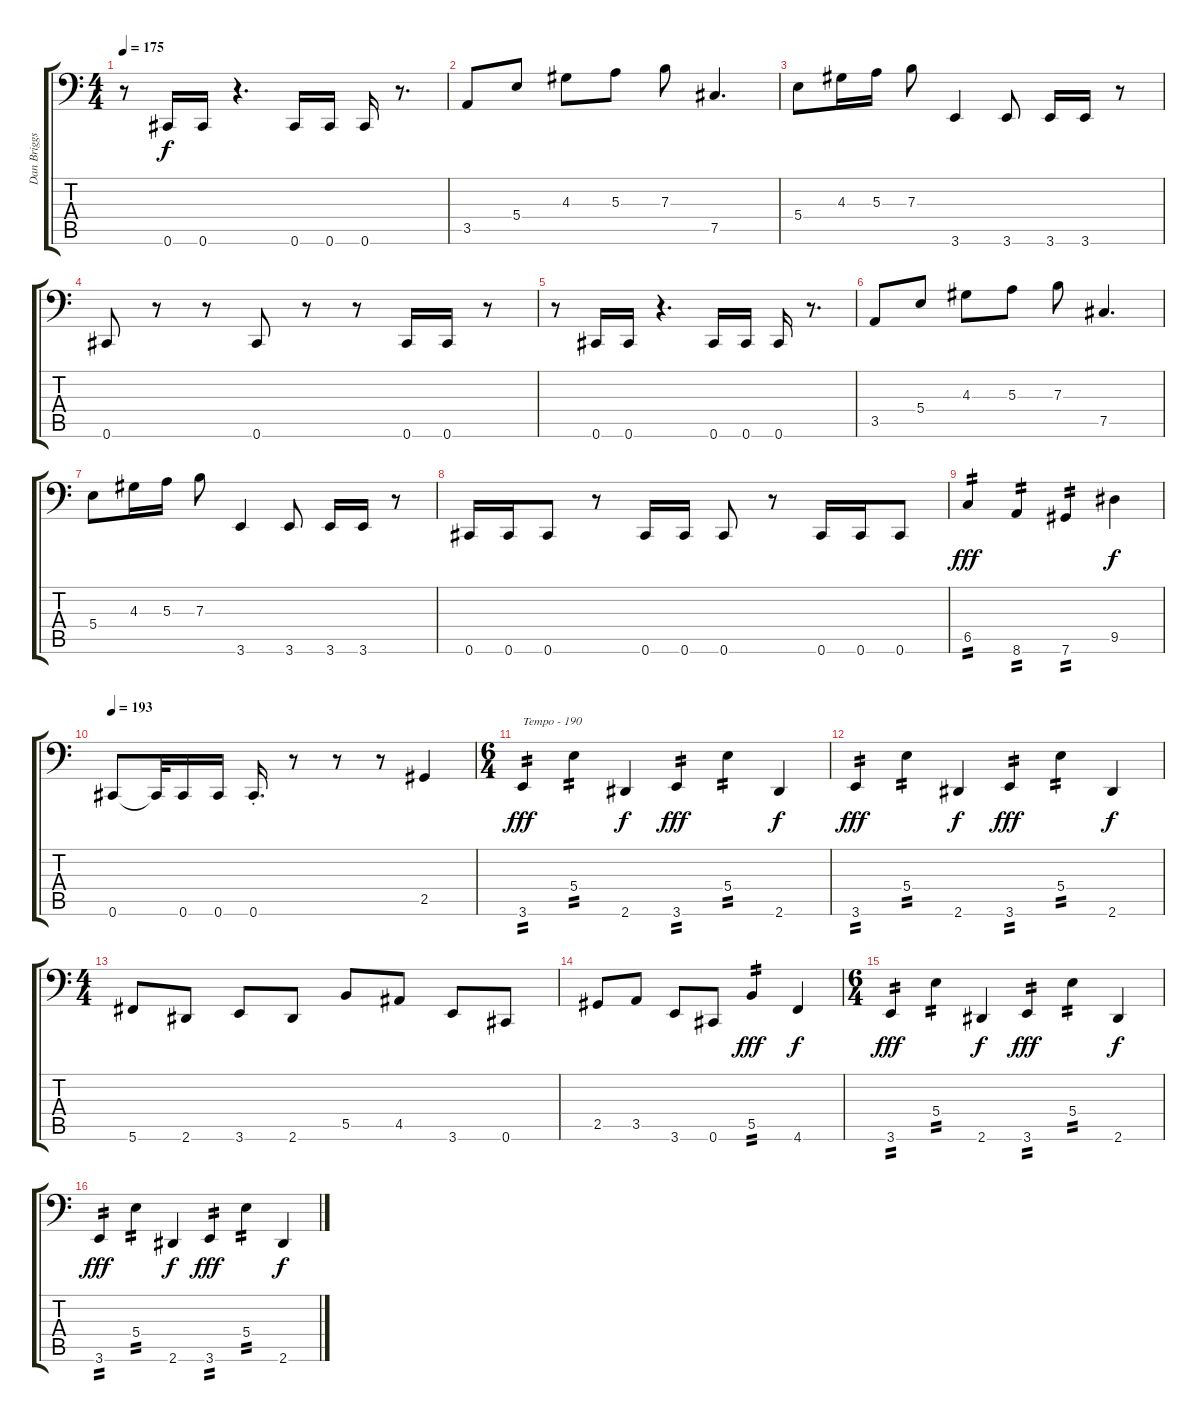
\track ("Dan Briggs" "Dan Briggs") {instrument electricbassfinger}
\staff {score tabs}
\tuning (Db3 Ab2 E2 B1 Gb1 Db1) {hide}
\ts (4 4)
\tempo 175
\clef f4
\ks c
r.8{dy f} 0.6.16 0.6.16 r.4{d} 0.6.16 0.6.16 0.6.16 r.8{d} |
3.5.8 5.4.8 4.3.8 5.3.8 7.3.8 7.5.4{d} |
5.4.8 4.3.16 5.3.16 7.3.8 3.6.4 3.6.8 3.6.16 3.6.16 r.8 |
0.6.8 r.8 r.8 0.6.8 r.8 r.8 0.6.16 0.6.16 r.8 |
r.8 0.6.16 0.6.16 r.4{d} 0.6.16 0.6.16 0.6.16 r.8{d} |
3.5.8 5.4.8 4.3.8 5.3.8 7.3.8 7.5.4{d} |
5.4.8 4.3.16 5.3.16 7.3.8 3.6.4 3.6.8 3.6.16 3.6.16 r.8 |
0.6.16 0.6.16 0.6.8 r.8 0.6.16 0.6.16 0.6.8 r.8 0.6.16 0.6.16 0.6.8 |
6.5.4{tp 2 dy fff} 8.6.4{tp 2} 7.6.4{tp 2} 9.5.4{dy f} |
\tempo 193
0.6.8 0.6{t}.32 0.6.16 0.6.16 0.6{st}.16{d} r.8 r.8 r.8 2.5.4 |
\ts (6 4)
3.6.4{txt "Tempo - 190" tp 2 dy fff} 5.4.4{tp 2} 2.6.4{dy f} 3.6.4{tp 2 dy fff} 5.4.4{tp 2} 2.6.4{dy f} |
3.6.4{tp 2 dy fff} 5.4.4{tp 2} 2.6.4{dy f} 3.6.4{tp 2 dy fff} 5.4.4{tp 2} 2.6.4{dy f} |
\ts (4 4)
5.6.8 2.6.8 3.6.8 2.6.8 5.5.8 4.5.8 3.6.8 0.6.8 |
2.5.8 3.5.8 3.6.8 0.6.8 5.5.4{tp 2 dy fff} 4.6.4{dy f} |
\ts (6 4)
3.6.4{tp 2 dy fff} 5.4.4{tp 2} 2.6.4{dy f} 3.6.4{tp 2 dy fff} 5.4.4{tp 2} 2.6.4{dy f} |
3.6.4{tp 2 dy fff} 5.4.4{tp 2} 2.6.4{dy f} 3.6.4{tp 2 dy fff} 5.4.4{tp 2} 2.6.4{dy f}
